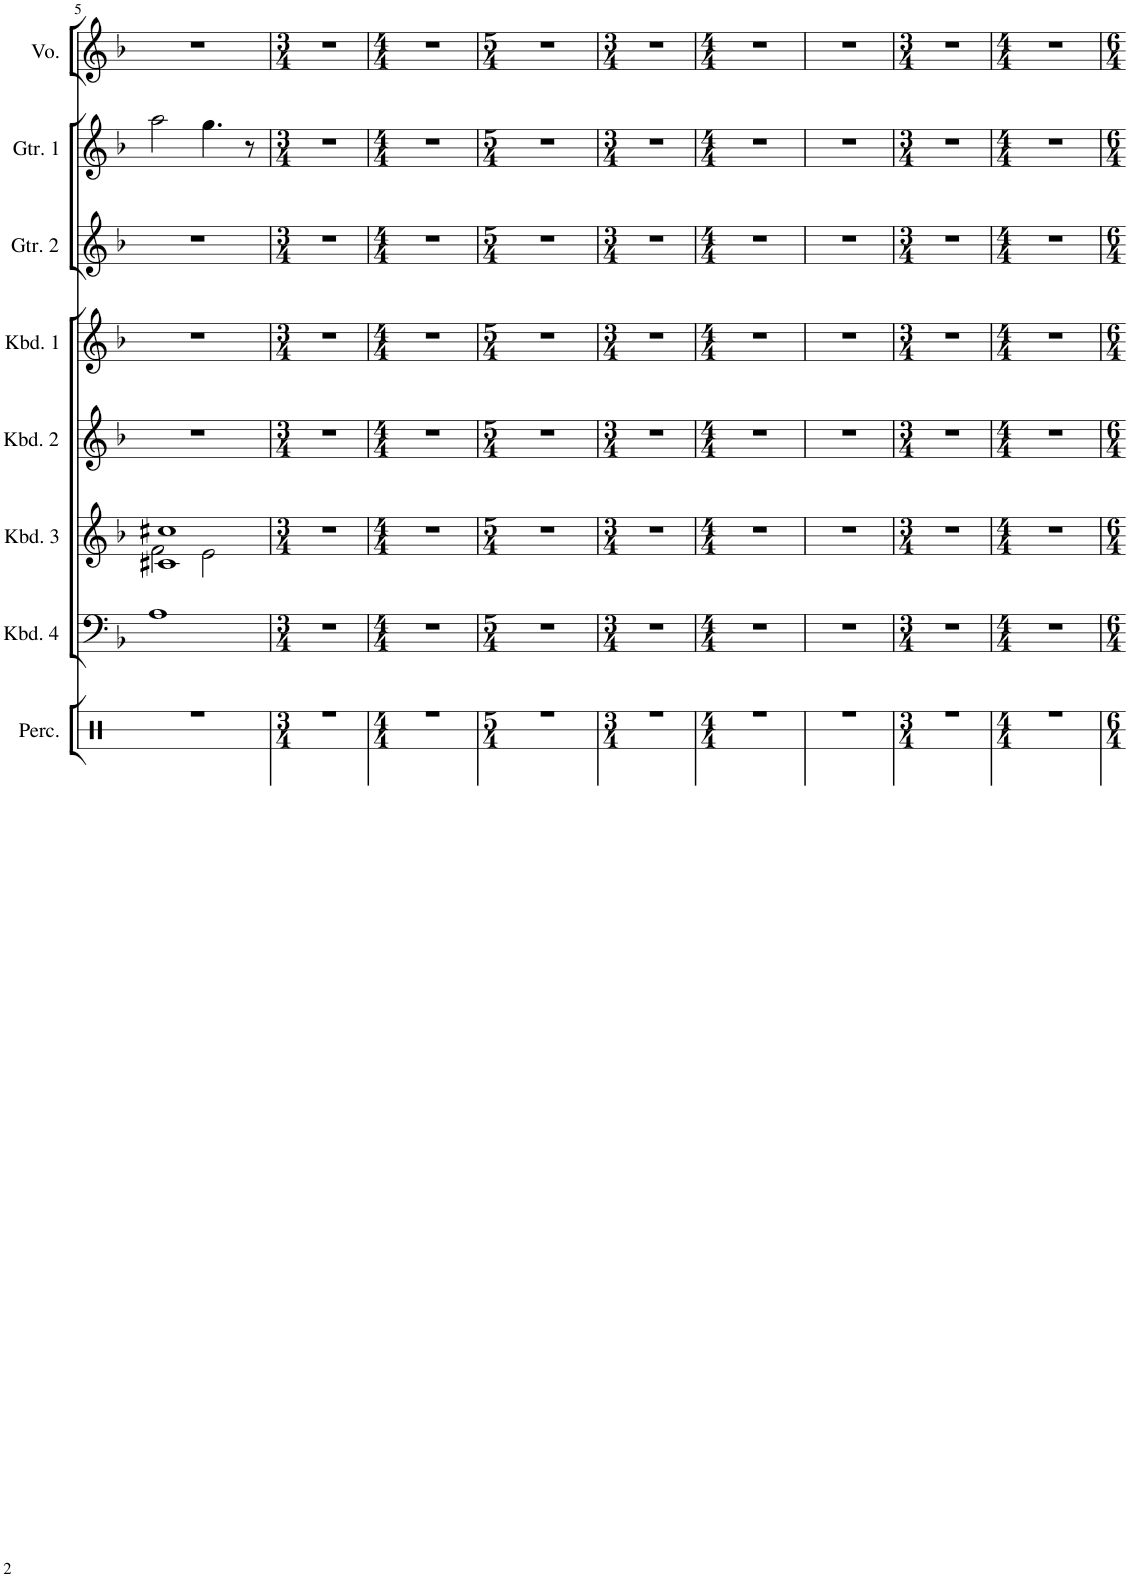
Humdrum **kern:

**kern	**kern	**kern	**kern	**kern	**kern	**kern	**kern
*part8	*part7	*part6	*part5	*part4	*part3	*part2	*part1
*staff8	*staff7	*staff6	*staff5	*staff4	*staff3	*staff2	*staff1
*I"Percussion	*I"Keyboard 4	*I"Keyboard 3	*I"Keyboard 2	*I"Keyboard 1	*I"Guitar 2 (Electric)	*I"Guitar 1 (Electric)	*I"Voice
*I'Perc.	*I'Kbd. 4	*I'Kbd. 3	*I'Kbd. 2	*I'Kbd. 1	*I'Gtr. 2	*I'Gtr. 1	*I'Vo.
!!LO:PB:g=z
*clefX	*clefF4	*clefG2	*clefG2	*clefG2	*clefG2	*clefG2	*clefG2
*k[]	*k[b-]	*k[b-]	*k[b-]	*k[b-]	*k[b-]	*k[b-]	*k[b-]
*M4/4	*M4/4	*M4/4	*M4/4	*M4/4	*M4/4	*M4/4	*M4/4
=5	=5	=5	=5	=5	=5	=5	=5
*	*	*^	*	*	*	*	*
1r	1A	1c#X 1cc#X	2f\	1r	1r	1r	2aa\	1r
.	.	.	2e\	.	.	.	4.gg\	.
.	.	.	.	.	.	.	8r	.
*	*	*v	*v	*	*	*	*	*
=6	=6	=6	=6	=6	=6	=6	=6
*M3/4	*M3/4	*M3/4	*M3/4	*M3/4	*M3/4	*M3/4	*M3/4
2.r	2.r	2.r	2.r	2.r	2.r	2.r	2.r
=7	=7	=7	=7	=7	=7	=7	=7
*M4/4	*M4/4	*M4/4	*M4/4	*M4/4	*M4/4	*M4/4	*M4/4
1r	1r	1r	1r	1r	1r	1r	1r
=8	=8	=8	=8	=8	=8	=8	=8
*M5/4	*M5/4	*M5/4	*M5/4	*M5/4	*M5/4	*M5/4	*M5/4
4%5r	4%5r	4%5r	4%5r	4%5r	4%5r	4%5r	4%5r
=9	=9	=9	=9	=9	=9	=9	=9
*M3/4	*M3/4	*M3/4	*M3/4	*M3/4	*M3/4	*M3/4	*M3/4
2.r	2.r	2.r	2.r	2.r	2.r	2.r	2.r
=10	=10	=10	=10	=10	=10	=10	=10
*M4/4	*M4/4	*M4/4	*M4/4	*M4/4	*M4/4	*M4/4	*M4/4
1r	1r	1r	1r	1r	1r	1r	1r
=11	=11	=11	=11	=11	=11	=11	=11
1r	1r	1r	1r	1r	1r	1r	1r
=12	=12	=12	=12	=12	=12	=12	=12
*M3/4	*M3/4	*M3/4	*M3/4	*M3/4	*M3/4	*M3/4	*M3/4
2.r	2.r	2.r	2.r	2.r	2.r	2.r	2.r
=13	=13	=13	=13	=13	=13	=13	=13
*M4/4	*M4/4	*M4/4	*M4/4	*M4/4	*M4/4	*M4/4	*M4/4
1r	1r	1r	1r	1r	1r	1r	1r
=	=	=	=	=	=	=	=
*-	*-	*-	*-	*-	*-	*-	*-
